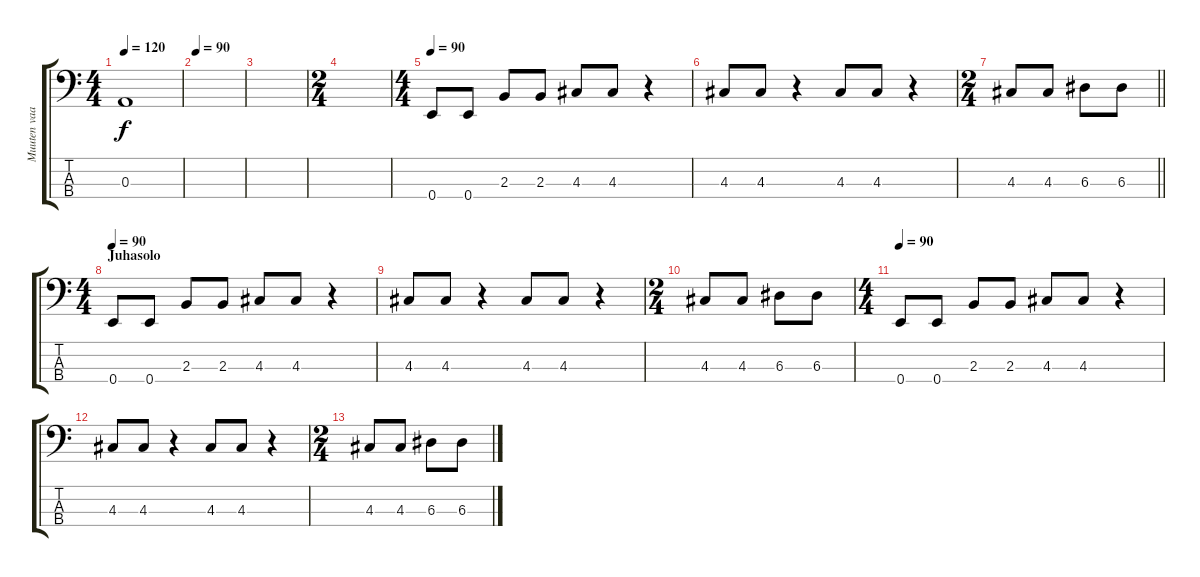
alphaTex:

\track ("Muuten vaan narina" "Muuten vaa") {instrument electricbassfinger}
\staff {score tabs}
\tuning (G2 D2 A1 E1) {hide}
\ts (4 4)
\tempo 120
\clef f4
\ks c
0.3.1{dy f} |
\tempo 90
|
|
\ts (2 4)
|
\ts (4 4)
\tempo 90
0.4.8 0.4.8 2.3.8 2.3.8 4.3.8 4.3.8 r.4 |
4.3.8 4.3.8 r.4 4.3.8 4.3.8 r.4 |
\ts (2 4)
\barLineRight lightlight
4.3.8 4.3.8 6.3.8 6.3.8 |
\ts (4 4)
\section ("" "Juhasolo")
\tempo 90
0.4.8 0.4.8 2.3.8 2.3.8 4.3.8 4.3.8 r.4 |
4.3.8 4.3.8 r.4 4.3.8 4.3.8 r.4 |
\ts (2 4)
4.3.8 4.3.8 6.3.8 6.3.8 |
\ts (4 4)
\tempo 90
0.4.8 0.4.8 2.3.8 2.3.8 4.3.8 4.3.8 r.4 |
4.3.8 4.3.8 r.4 4.3.8 4.3.8 r.4 |
\ts (2 4)
4.3.8 4.3.8 6.3.8 6.3.8
